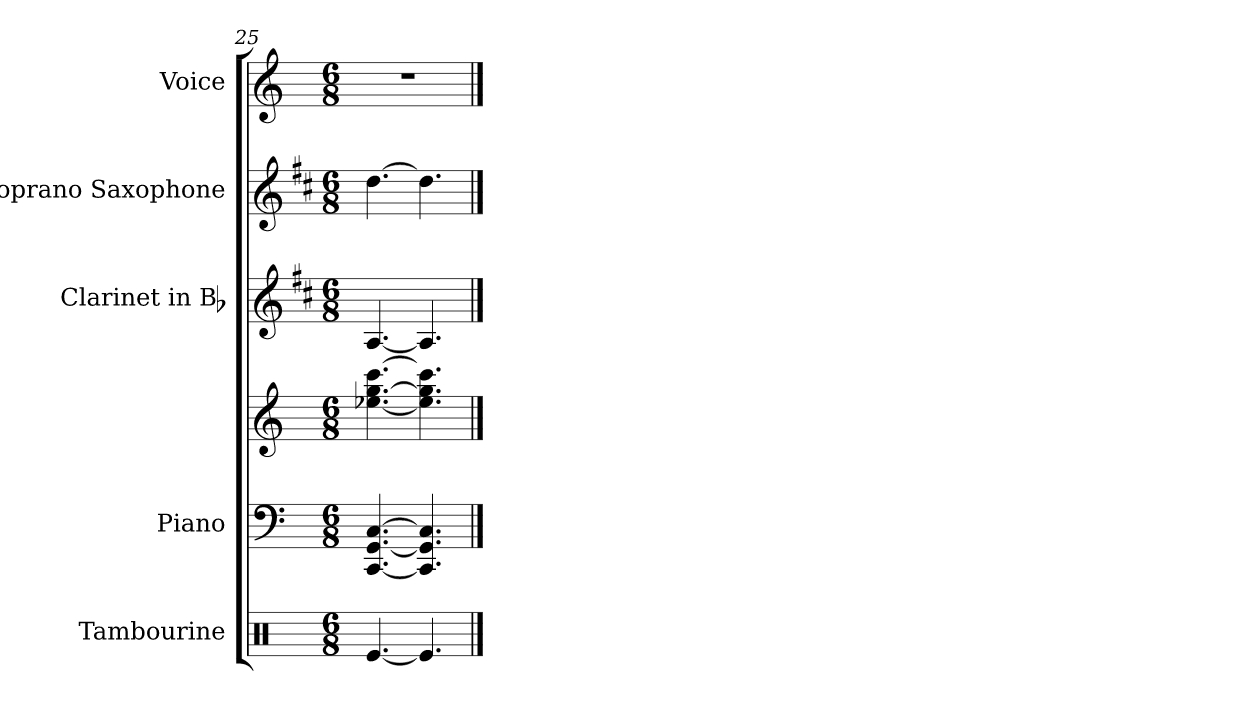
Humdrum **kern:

**kern	**kern	**kern	**kern	**kern	**kern
*part5	*part4	*part4	*part3	*part2	*part1
*staff6	*staff5	*staff4	*staff3	*staff2	*staff1
*I"Tambourine	*I"Piano	*	*I"Clarinet in Bb	*I"Soprano Saxophone	*I"Voice
*I'Tamb.	*I'Pno.	*	*I'Cl.	*I'Sop. Sax.	*I'Voice
*clefX	*clefF4	*clefG2	*clefG2	*clefG2	*clefG2
*	*	*	*ITrd1c2	*ITrd1c2	*
*k[]	*k[]	*k[]	*k[]	*k[]	*k[]
*C:	*C:	*C:	*C:	*C:	*C:
*M6/8	*M6/8	*M6/8	*M6/8	*M6/8	*M6/8
=25	=25	=25	=25	=25	=25
!	!	!	!	!	!LO:N:vis=1
[4.Rei/	[4.CCi/ [4.GGi [4.Ci	[4.ee-Xi\ [4.ggi [4.ccci	[4.Gi/	[4.cci\	2.r
4.Rei/]	4.CCi/] 4.GGi] 4.Ci]	4.ee-i\] 4.ggi] 4.ccci]	4.Gi/]	4.cci\]	.
==	==	==	==	==	==
*-	*-	*-	*-	*-	*-
